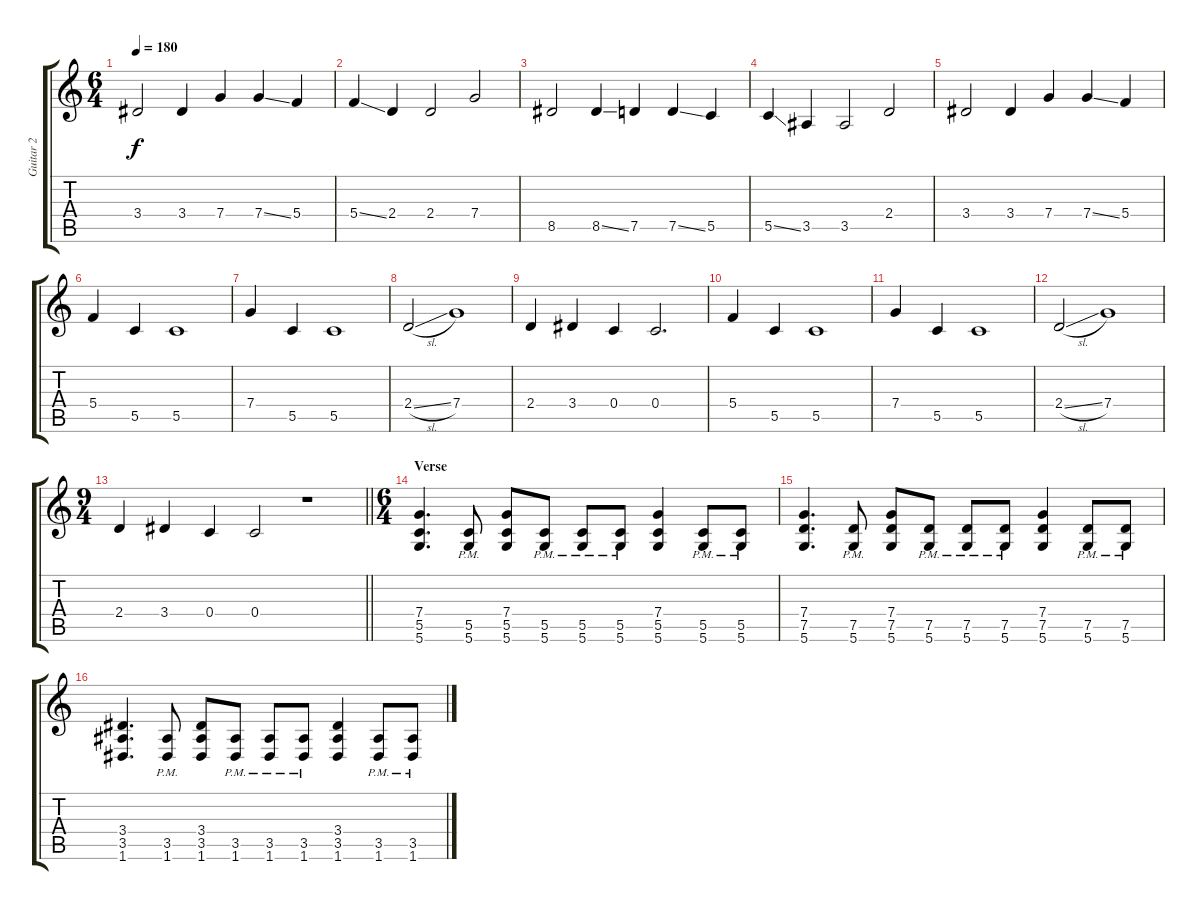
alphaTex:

\track ("Guitar 2" "Guitar 2") {instrument distortionguitar}
\staff {score tabs}
\tuning (D4 A3 F3 C3 G2 D2) {hide}
\ts (6 4)
\tempo 180
\clef g2
\ks c
3.4.2{dy f} 3.4.4 7.4.4 7.4{ss}.4 5.4.4 |
5.4{ss}.4 2.4.4 2.4.2 7.4.2 |
8.5.2 8.5{ss}.4 7.5.4 7.5{ss}.4 5.5.4 |
5.5{ss}.4 3.5.4 3.5.2 2.4.2 |
3.4.2 3.4.4 7.4.4 7.4{ss}.4 5.4.4 |
5.4.4 5.5.4 5.5.1 |
7.4.4 5.5.4 5.5.1 |
2.4{sl}.2 7.4.1 |
2.4.4 3.4.4 0.4.4 0.4.2{d} |
5.4.4 5.5.4 5.5.1 |
7.4.4 5.5.4 5.5.1 |
2.4{sl}.2 7.4.1 |
\ts (9 4)
\barLineRight lightlight
2.4.4 3.4.4 0.4.4 0.4.2 r.1 |
\ts (6 4)
\section ("" "Verse")
(7.4 5.5 5.6).4{d} (5.5{pm} 5.6{pm}).8 (7.4 5.5 5.6).8 (5.5{pm} 5.6{pm}).8 (5.5{pm} 5.6{pm}).8 (5.5{pm} 5.6{pm}).8 (7.4 5.5 5.6).4 (5.5{pm} 5.6{pm}).8 (5.5{pm} 5.6{pm}).8 |
(7.4 7.5 5.6).4{d} (7.5{pm} 5.6{pm}).8 (7.4 7.5 5.6).8 (7.5{pm} 5.6{pm}).8 (7.5{pm} 5.6{pm}).8 (7.5{pm} 5.6{pm}).8 (7.4 7.5 5.6).4 (7.5{pm} 5.6{pm}).8 (7.5{pm} 5.6{pm}).8 |
(3.4 3.5 1.6).4{d} (3.5{pm} 1.6{pm}).8 (3.4 3.5 1.6).8 (3.5{pm} 1.6{pm}).8 (3.5{pm} 1.6{pm}).8 (3.5{pm} 1.6{pm}).8 (3.4 3.5 1.6).4 (3.5{pm} 1.6{pm}).8 (3.5{pm} 1.6{pm}).8
